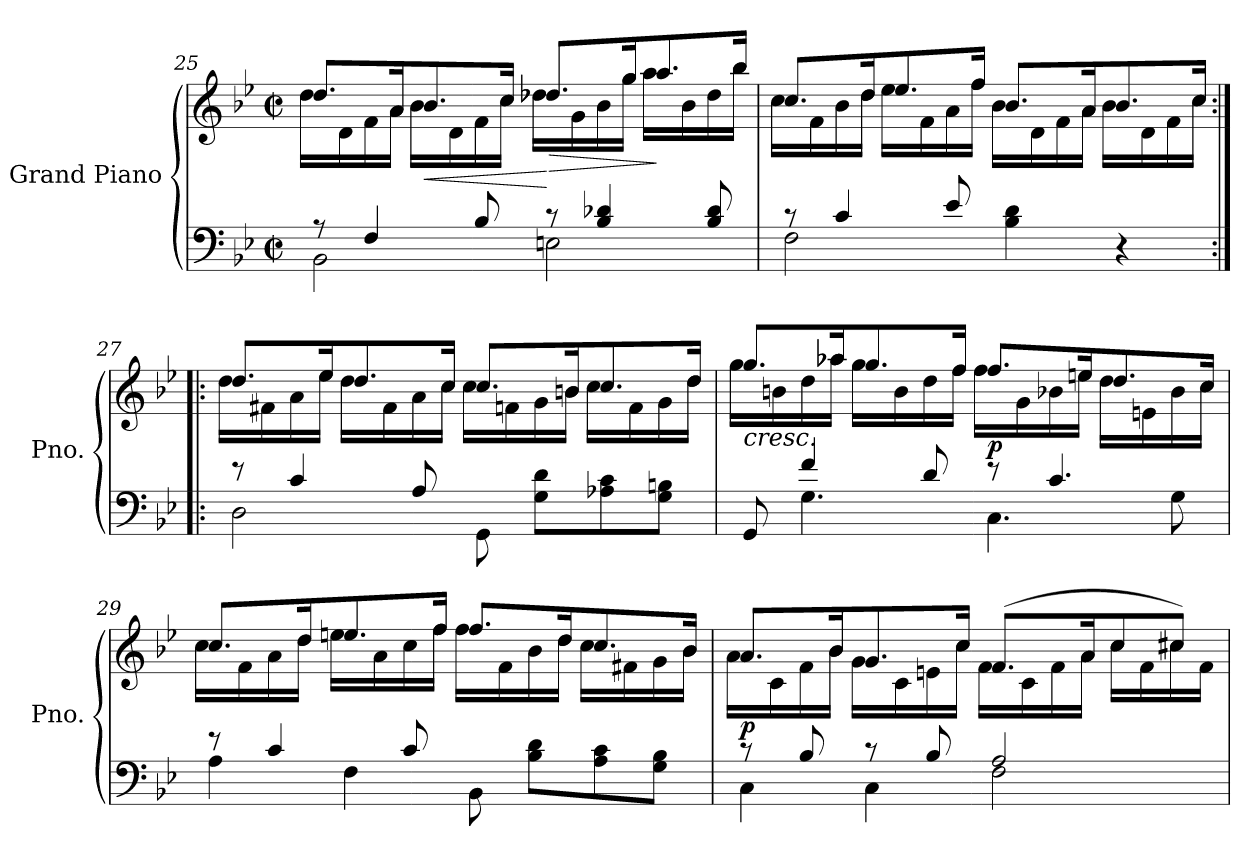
**kern	**kern	**dynam
*part1	*part1	*part1
*staff2	*staff1	*staff1/2
*I"Grand Piano	*	*
*I'Pno.	*	*
!!LO:LB:g=z
*clefF4	*clefG2	*
*k[b-e-]	*k[b-e-]	*
*M2/2	*M2/2	*
*met(c|)	*met(c|)	*
=25	=25	=25
*^	*^	*
8r	2BB-\	8.dd/L	16dd\LL	.
.	.	.	16d\	.
4F/	.	.	16f\	.
.	.	16a/K	16a\JJ	.
!	!	!	!	!LO:HP:b
.	.	8.b-/	16b-\LL	<
.	.	.	16d\	.
8B-/	.	.	16f\	.
.	.	16cc/Jk	16cc\JJ	.
!	!	!	!	!LO:HP:n=1:b
8r	2En\	8.dd-X/L	16dd-\LL	[ >
.	.	.	16g\	.
4B-/ 4d-X/	.	.	16b-\	.
.	.	16gg/K	16gg\JJ	.
.	.	8.aa/	16aa\LL	]
.	.	.	16b-\	.
8B-/ 8d-/	.	.	16dd-\	.
.	.	16bb-/Jk	16bb-\JJ	.
=26	=26	=26	=26	=26
8r	2F\	8.cc/L	16cc\LL	.
.	.	.	16f\	.
4c/	.	.	16b-\	.
.	.	16dd/K	16dd\JJ	.
.	.	8.ee-/	16ee-\LL	.
.	.	.	16f\	.
8e-/	.	.	16a\	.
.	.	16ff/Jk	16ff\JJ	.
4B-\ 4d\	2ryy	8.b-/L	16b-\LL	.
.	.	.	16d\	.
.	.	.	16f\	.
.	.	16a/K	16a\JJ	.
4r	.	8.b-/	16b-\LL	.
.	.	.	16d\	.
.	.	.	16f\	.
.	.	16cc/Jk	16cc\JJ	.
!!LO:LB:g=z	!!
=27:|!|:	=27:|!|:	=27:|!|:	=27:|!|:	=27:|!|:
8r	2D\	8.dd/L	16dd\LL	.
.	.	.	16f#X\	.
4c/	.	.	16a\	.
.	.	16ee-/K	16ee-\JJ	.
.	.	8.dd/	16dd\LL	.
.	.	.	16f#\	.
8A/	.	.	16a\	.
.	.	16cc/Jk	16cc\JJ	.
8GG\	2ryy	8.cc/L	16cc\LL	.
.	.	.	16fn\	.
8G\ 8d\L	.	.	16g\	.
.	.	16bn/K	16b\JJ	.
8A-X\ 8c\	.	8.cc/	16cc\LL	.
.	.	.	16f\	.
8G\ 8Bn\J	.	.	16g\	.
.	.	16dd/Jk	16dd\JJ	.
=28	=28	=28	=28	=28
!	!	!LO:TX:b:i:t=cresc.	!	!
8GG/	8ryy	8.gg/L	16gg\LL	.
.	.	.	16bn\	.
4f/	4.G\	.	16dd\	.
.	.	16aa-X/K	16aa-\JJ	.
.	.	8.gg/	16gg\LL	.
.	.	.	16b\	.
8d/	.	.	16dd\	.
.	.	16ff/Jk	16ff\JJ	.
!	!	!	!	!LO:DY:b
8r	4.C\	8.ff/L	16ff\LL	p
.	.	.	16g\	.
4.c/	.	.	16b-X\	.
.	.	16een/K	16ee\JJ	.
.	.	8.dd/	16dd\LL	.
.	.	.	16en\	.
.	8G\	.	16b-\	.
.	.	16cc/Jk	16cc\JJ	.
!!LO:LB:g=z	!!
=29	=29	=29	=29	=29
8r	4A\	8.cc/L	16cc\LL	.
.	.	.	16f\	.
4c/	.	.	16a\	.
.	.	16dd/K	16dd\JJ	.
.	4F\	8.een/	16ee\LL	.
.	.	.	16a\	.
8c/	.	.	16cc\	.
.	.	16ff/Jk	16ff\JJ	.
8BB-\	2ryy	8.ff/L	16ff\LL	.
.	.	.	16f\	.
8B-\ 8d\L	.	.	16b-\	.
.	.	16dd/K	16dd\JJ	.
8A\ 8c\	.	8.cc/	16cc\LL	.
.	.	.	16f#X\	.
8G\ 8B-\J	.	.	16g\	.
.	.	16b-/Jk	16b-\JJ	.
=30	=30	=30	=30	=30
!	!	!	!	!LO:DY:b
8r	4C\	8.a/L	16a\LL	p
.	.	.	16c\	.
8B-/	.	.	16f\	.
.	.	16b-/K	16b-\JJ	.
8r	4C\	8.g/	16g\LL	.
.	.	.	16c\	.
8B-/	.	.	16en\	.
.	.	16cc/Jk	16cc\JJ	.
2A/	2F\	(>8.f/L	16f\LL	.
.	.	.	16c\	.
.	.	.	16f\	.
.	.	16a/K	16a\JJ	.
.	.	8cc/	16cc\LL	.
.	.	.	16f\	.
.	.	8cc#X/J)	16cc#\	.
.	.	.	16f\JJ	.
*v	*v	*	*	*
*	*v	*v	*
=	=	=
*-	*-	*-
